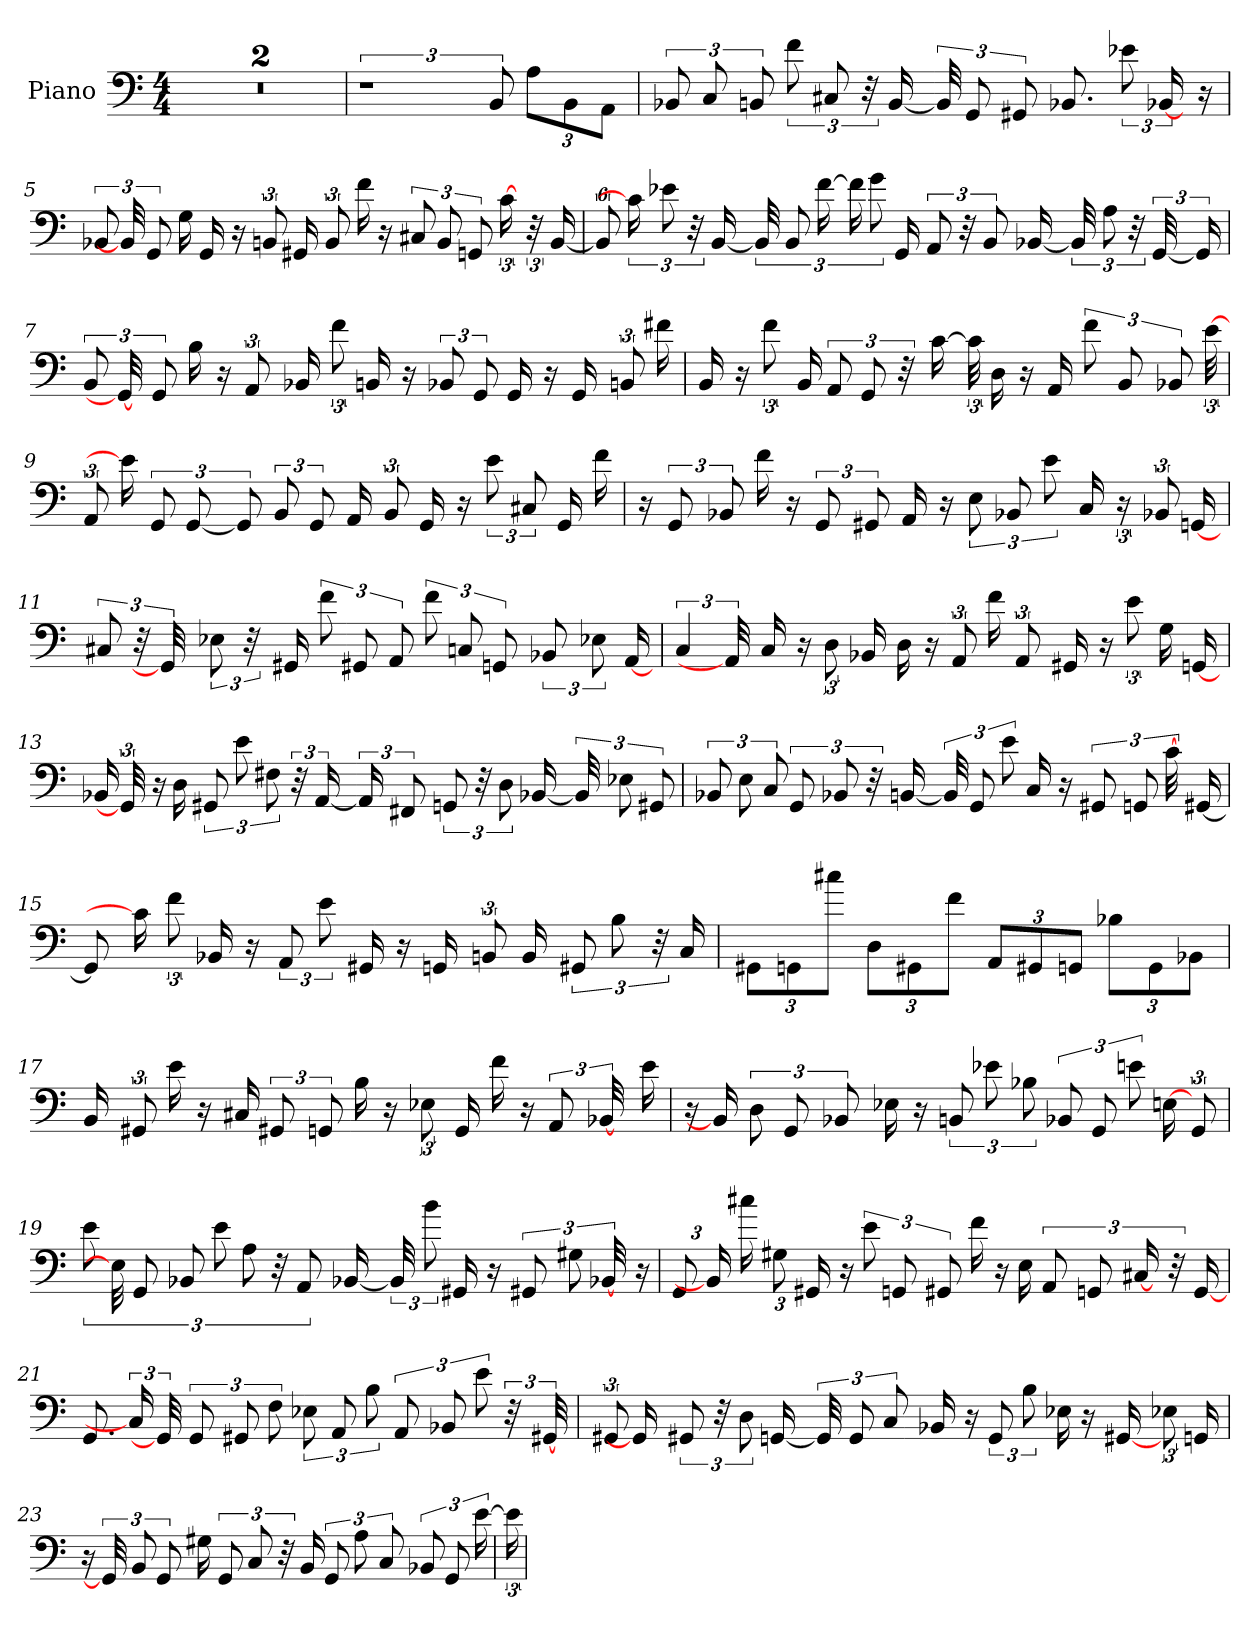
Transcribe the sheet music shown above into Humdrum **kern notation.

**kern
*part1
*staff1
*I"Piano
*I'Pno
*clefF4
*M4/4
*MM120
=1
1r
=2
1r
=3
3%2r
12BB
12A\L
12BB\
12AA\J
=4
12BB-X
12C
12BB
12f
12C#X
48r
[16BB
48BB]
12GG
12GG#X
8.BB-X
12e-X
[24BB-X
48ryy
16r
=5
12BB-X
48BB-]
12GG
16G
16GG
16r
12BB
16GG#X
12BB
16f
16r
12C#X
12BB
12GG
[24c
48ryy
48r
[16BB
=6
48%5BB]
24c]
12e-X
48r
[16BB
48BB]
12BB
[24f
24f]
12g
16GG
12AA
48r
12BB
[16BB-X
48BB-]
12A
48r
[48GG
24GG]
=7
12BB
48GG_
12GG
16B
16r
12AA
16BB-X
12f
16BB
16r
12BB-X
12GG
16GG
16r
16GG
12BB
16f#X
=8
16BB
16r
12f
16BB
12AA
12GG
48r
[16c
48c]
16D
16r
16AA
12f
12BB
12BB-X
[48e
=9
12AA
16e]
12GG
[12GG
12GG]
12BB
12GG
16AA
12BB
16GG
16r
12e
12C#X
16GG
16f
=10
16r
12GG
12BB-X
16f
16r
12GG
12GG#X
16AA
16r
12E
12BB-X
12e
16C
24r
48ryy
12BB-X
[16GG
=11
12C#X
48r
48GG]
12E-X
48r
16GG#X
12f
12GG#X
12AA
12f
12C
12GG
12BB-X
12E-X
[16AA
=12
6C
48AA]
16C
16r
12D
16BB-X
16D
16r
12AA
16f
12AA
16GG#X
16r
12e
16G
[16GG
=13
16BB-X
48GG]
16r
16D
12GG#X
12e
12F#X
48r
[24AA
24AA]
12FF#X
12GG
48r
12D
[16BB-X
48BB-]
12E-X
12GG#X
=14
12BB-X
12E
12C
12GG
12BB-X
48r
[16BB
48BB]
12GG
12e
16C
16r
12GG#X
12GG
[48c
16ryy
[16GG#X
=15
8GG#]
16c]
12f
16BB-X
16r
12AA
12e
16GG#X
16r
16GG
12BB
16BB
12GG#X
12B
48r
16C
=16
12GG#X\L
12GG\
12cc#X\J
12D\L
12GG#X\
12f\J
12AA/L
12GG#X/
12GG/J
12B-X\L
12GG\
12BB-X\J
=17
16BB
12GG#X
16e
16r
16C#X
12GG#X
12GG
16B
16r
12E-X
16GG
16f
16r
12AA
[48BB-X
16ryy
16e
=18
16r
16BB-]
12D
12GG
12BB-X
16E-X
16r
12BB
12e-X
12B-X
12BB-X
12GG
12e
[16E
12GG
=19
12e
48E]
12GG
12BB-X
12e
12A
48r
12AA
[16BB-X
48BB-]
12b
16GG#X
16r
12GG#X
12G#X
[48BB-X
48ryy
16r
=20
*Xbrackettup
12GG
24BB-]
16cc#X
12G#X
16GG#X
16r
*brackettup
12e
12GG
12GG#X
16f
16r
16E
12AA
12GG
[24C#X
48r
[16GG
=21
8.GG
24C#]
48GG]
12GG
12GG#X
12F
12E-X
12AA
12B
12AA
12BB-X
12e
48r
[48GG#X
=22
12GG#X
16GG#]
12GG#X
48r
12D
[16GG
48GG]
12GG
12C
16BB-X
16r
12GG
12B
16E-X
16r
[16GG#X
12E-X
16GG
=23
16r
48GG#]
12BB
12GG
16G#X
12GG
12C
48r
16BB
12GG
12A
12C
12BB-X
12GG
[24e
=24
24e]
=
*-
